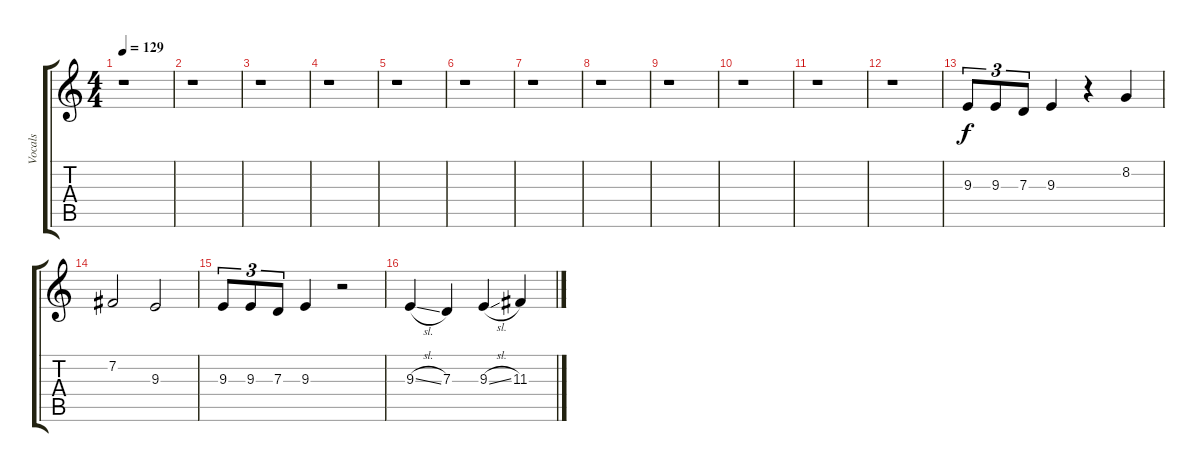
\track ("Vocals" "Vocals") {instrument flute}
\staff {score tabs}
\tuning (E4 B3 G3 D3 A2 E2) {hide}
\ts (4 4)
\tempo 129
\clef g2
\ks c
r.1{dy f} |
r.1 |
r.1 |
r.1 |
r.1 |
r.1 |
r.1 |
r.1 |
r.1 |
r.1 |
r.1 |
r.1 |
9.3.8{tu (3 2)} 9.3.8{tu (3 2)} 7.3.8{tu (3 2)} 9.3.4 r.4 8.2.4 |
7.2.2 9.3.2 |
9.3.8{tu (3 2)} 9.3.8{tu (3 2)} 7.3.8{tu (3 2)} 9.3.4 r.2 |
9.3{sl}.4 7.3.4 9.3{sl}.4 11.3.4
